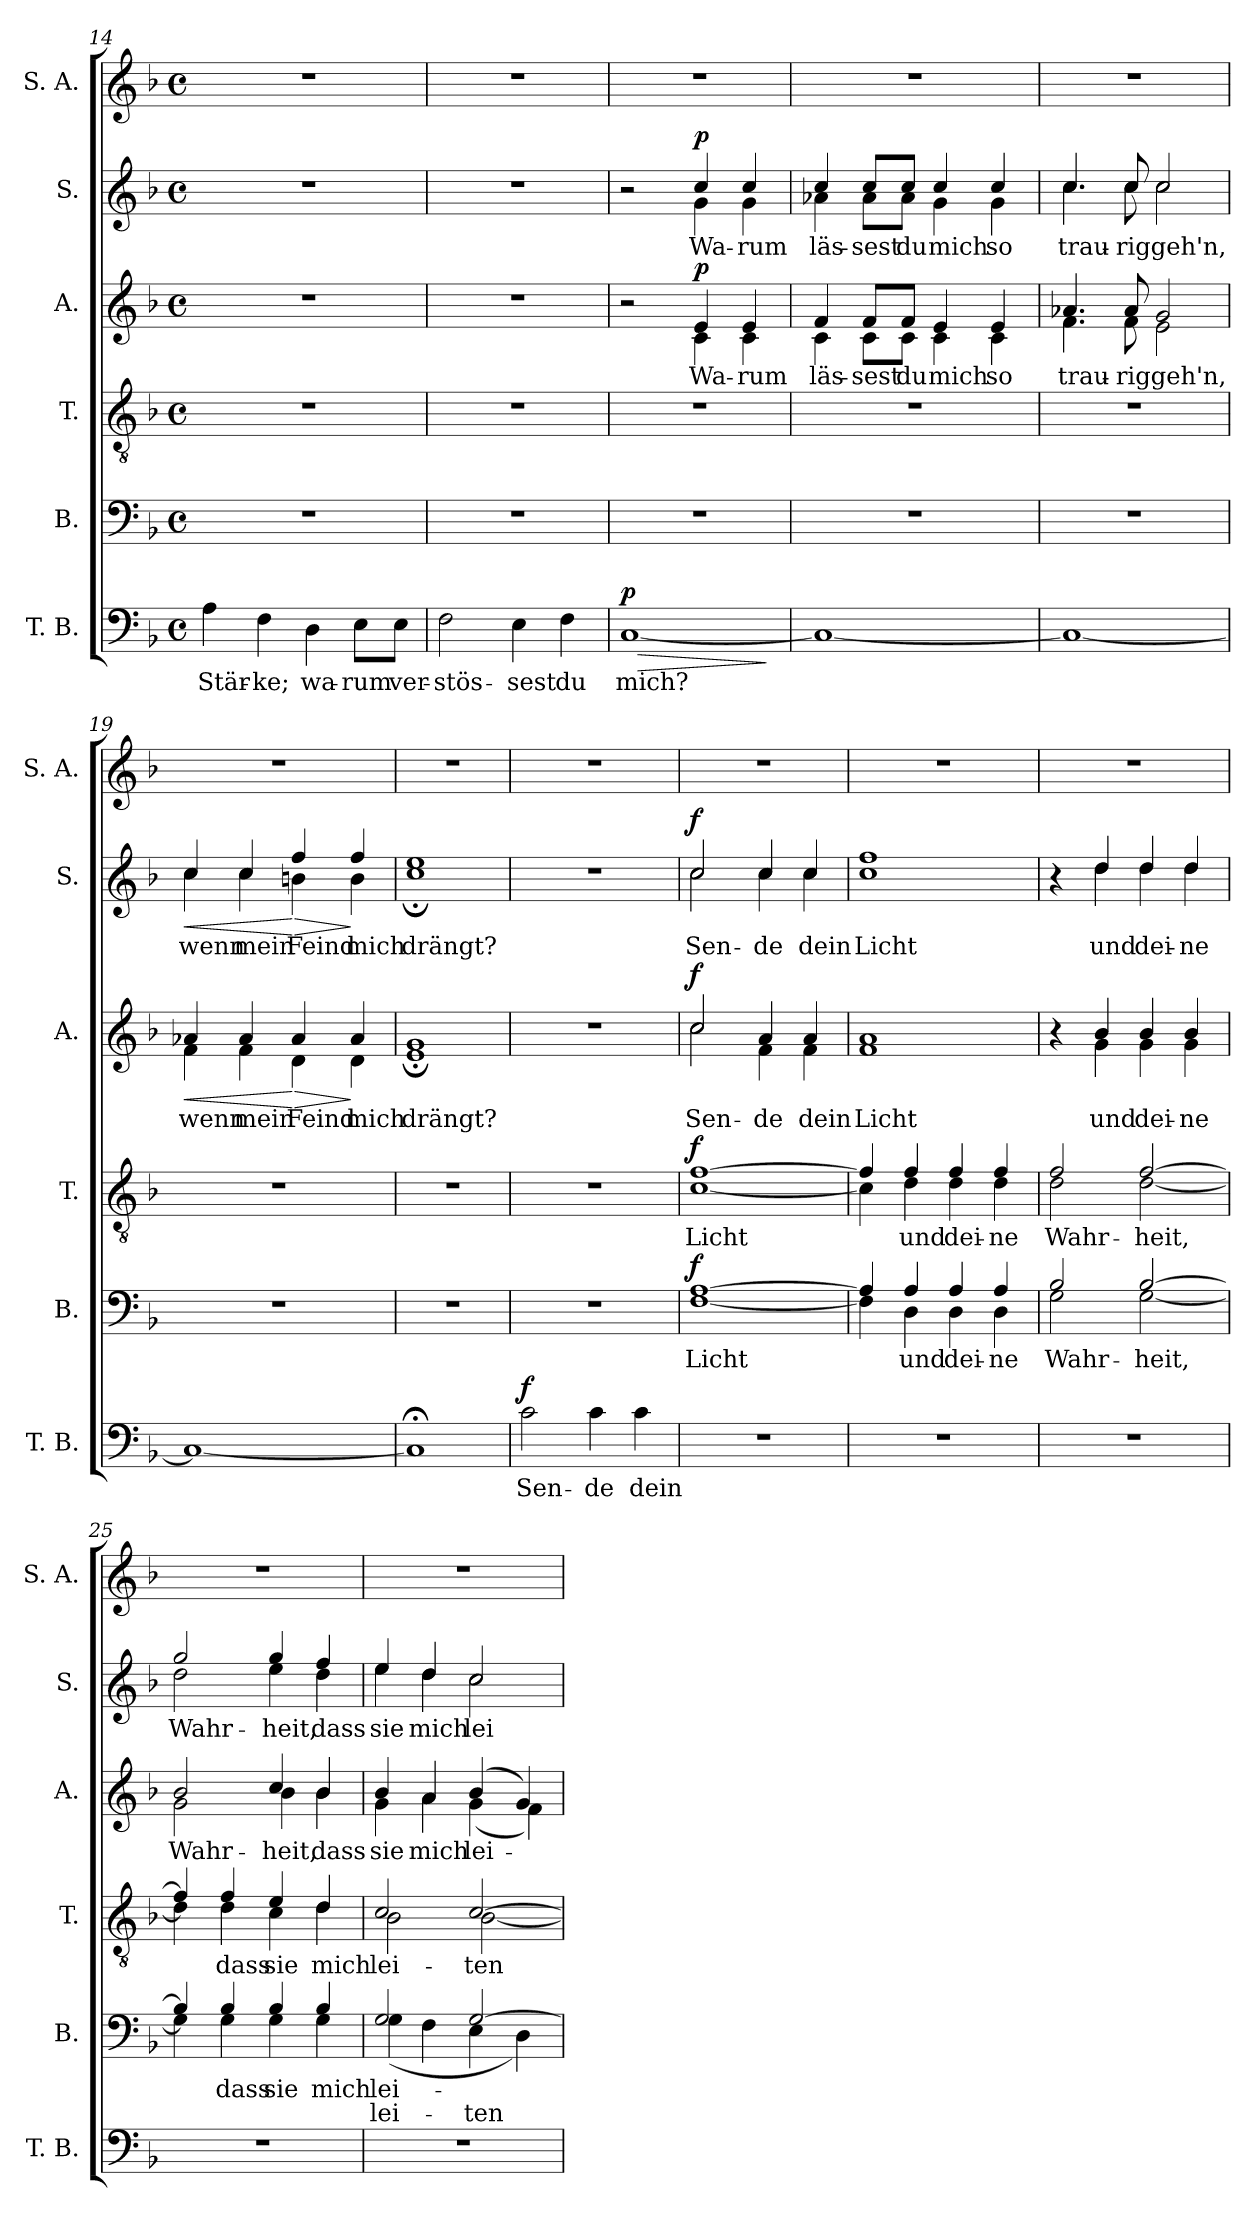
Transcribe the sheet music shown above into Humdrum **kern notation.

**kern	**text	**dynam	**kern	**text	**text	**dynam	**kern	**text	**dynam	**kern	**text	**dynam	**kern	**text	**dynam	**kern
*part6	*part6	*part6	*part5	*part5	*part5	*part5	*part4	*part4	*part4	*part3	*part3	*part3	*part2	*part2	*part2	*part1
*staff6	*staff6	*staff6	*staff5	*staff5	*staff5	*staff5	*staff4	*staff4	*staff4	*staff3	*staff3	*staff3	*staff2	*staff2	*staff2	*staff1
*I"T. B.	*	*	*I"B.	*	*	*	*I"T.	*	*	*I"A.	*	*	*I"S.	*	*	*I"S. A.
*I'T. B.	*	*	*I'B.	*	*	*	*I'T.	*	*	*I'A.	*	*	*I'S.	*	*	*I'S. A.
*clefF4	*	*	*clefF4	*	*	*	*clefGv2	*	*	*clefG2	*	*	*clefG2	*	*	*clefG2
*k[b-]	*	*	*k[b-]	*	*	*	*k[b-]	*	*	*k[b-]	*	*	*k[b-]	*	*	*k[b-]
*d:	*	*	*d:	*	*	*	*d:	*	*	*d:	*	*	*d:	*	*	*d:
*M4/4	*	*	*M4/4	*	*	*	*M4/4	*	*	*M4/4	*	*	*M4/4	*	*	*M4/4
*met(c)	*	*	*met(c)	*	*	*	*met(c)	*	*	*met(c)	*	*	*met(c)	*	*	*met(c)
=14	=14	=14	=14	=14	=14	=14	=14	=14	=14	=14	=14	=14	=14	=14	=14	=14
!	!LO:LY:b	!	!	!	!	!	!	!	!	!	!	!	!	!	!	!
4A\	Stär-	.	1r	.	.	.	1r	.	.	1r	.	.	1r	.	.	1r
!	!LO:LY:b	!	!	!	!	!	!	!	!	!	!	!	!	!	!	!
4F\	-ke;	.	.	.	.	.	.	.	.	.	.	.	.	.	.	.
!	!LO:LY:b	!	!	!	!	!	!	!	!	!	!	!	!	!	!	!
4D\	wa-	.	.	.	.	.	.	.	.	.	.	.	.	.	.	.
!	!LO:LY:b	!	!	!	!	!	!	!	!	!	!	!	!	!	!	!
8E\L	-rum	.	.	.	.	.	.	.	.	.	.	.	.	.	.	.
!	!LO:LY:b	!	!	!	!	!	!	!	!	!	!	!	!	!	!	!
8E\J	ver-	.	.	.	.	.	.	.	.	.	.	.	.	.	.	.
=15	=15	=15	=15	=15	=15	=15	=15	=15	=15	=15	=15	=15	=15	=15	=15	=15
!	!LO:LY:b	!	!	!	!	!	!	!	!	!	!	!	!	!	!	!
2F\	-stös-	.	1r	.	.	.	1r	.	.	1r	.	.	1r	.	.	1r
!	!LO:LY:b	!	!	!	!	!	!	!	!	!	!	!	!	!	!	!
4E\	-sest	.	.	.	.	.	.	.	.	.	.	.	.	.	.	.
!	!LO:LY:b	!	!	!	!	!	!	!	!	!	!	!	!	!	!	!
4F\	du	.	.	.	.	.	.	.	.	.	.	.	.	.	.	.
!!LO:LB:g=z
=16	=16	=16	=16	=16	=16	=16	=16	=16	=16	=16	=16	=16	=16	=16	=16	=16
!	!LO:LY:b	!LO:HP:b	!	!	!	!	!	!	!	!	!	!	!	!	!	!
*	*	*	*	*	*	*	*	*	*	*^	*	*	*^	*	*	*
!	!	!LO:DY:n=1:a	!	!	!	!	!	!	!	!	!	!	!	!	!	!	!	!
[1C	mich?	> p	1r	.	.	.	1r	.	.	2r	2ryy	.	.	2r	2ryy	.	.	1r
!	!	!	!	!	!	!	!	!	!	!	!	!LO:LY:b	!LO:DY:a	!	!	!LO:LY:b	!LO:DY:a	!
.	.	.	.	.	.	.	.	.	.	4e/	4c\	Wa-	p	4cc/	4g\	Wa-	p	.
!	!	!	!	!	!	!	!	!	!	!	!	!LO:LY:b	!	!	!	!LO:LY:b	!	!
.	.	.	.	.	.	.	.	.	.	4e/	4c\	-rum	.	4cc/	4g\	-rum	.	.
*	*	*	*	*	*	*	*	*	*	*v	*v	*	*	*	*	*	*	*
*	*	*	*	*	*	*	*	*	*	*	*	*	*v	*v	*	*	*
.	.	]	.	.	.	.	.	.	.	.	.	.	.	.	.	.
=17	=17	=17	=17	=17	=17	=17	=17	=17	=17	=17	=17	=17	=17	=17	=17	=17
!	!	!	!	!	!	!	!	!	!	!	!LO:LY:b	!	!	!LO:LY:b	!	!
*	*	*	*	*	*	*	*	*	*	*^	*	*	*^	*	*	*
1C_	.	.	1r	.	.	.	1r	.	.	4f/	4c\	läs-	.	4cc/	4a-X\	läs-	.	1r
!	!	!	!	!	!	!	!	!	!	!	!	!LO:LY:b	!	!	!	!LO:LY:b	!	!
.	.	.	.	.	.	.	.	.	.	8f/L	8c\L	-sest	.	8cc/L	8a-\L	-sest	.	.
!	!	!	!	!	!	!	!	!	!	!	!	!LO:LY:b	!	!	!	!LO:LY:b	!	!
.	.	.	.	.	.	.	.	.	.	8f/J	8c\J	du	.	8cc/J	8a-\J	du	.	.
!	!	!	!	!	!	!	!	!	!	!	!	!LO:LY:b	!	!	!	!LO:LY:b	!	!
.	.	.	.	.	.	.	.	.	.	4e/	4c\	mich	.	4cc/	4g\	mich	.	.
!	!	!	!	!	!	!	!	!	!	!	!	!LO:LY:b	!	!	!	!LO:LY:b	!	!
.	.	.	.	.	.	.	.	.	.	4e/	4c\	so	.	4cc/	4g\	so	.	.
=18	=18	=18	=18	=18	=18	=18	=18	=18	=18	=18	=18	=18	=18	=18	=18	=18	=18	=18
!	!	!	!	!	!	!	!	!	!	!	!	!LO:LY:b	!	!	!	!LO:LY:b	!	!
1C_	.	.	1r	.	.	.	1r	.	.	4.a-X/	4.f\	trau-	.	4.cc/	4.cc\	trau-	.	1r
!	!	!	!	!	!	!	!	!	!	!	!	!LO:LY:b	!	!	!	!LO:LY:b	!	!
.	.	.	.	.	.	.	.	.	.	8a-/	8f\	-rig	.	8cc/	8cc\	-rig	.	.
!	!	!	!	!	!	!	!	!	!	!	!	!LO:LY:b	!	!	!	!LO:LY:b	!	!
.	.	.	.	.	.	.	.	.	.	2g/	2e\	geh'n,	.	2cc/	2cc\	geh'n,	.	.
=19	=19	=19	=19	=19	=19	=19	=19	=19	=19	=19	=19	=19	=19	=19	=19	=19	=19	=19
!	!	!	!	!	!	!	!	!	!	!	!	!LO:LY:b	!LO:HP:b	!	!	!LO:LY:b	!LO:HP:b	!
1C_	.	.	1r	.	.	.	1r	.	.	4a-X/	4f\	wenn	<	4cc/	4cc\	wenn	<	1r
!	!	!	!	!	!	!	!	!	!	!	!	!LO:LY:b	!	!	!	!LO:LY:b	!	!
.	.	.	.	.	.	.	.	.	.	4a-/	4f\	mein	.	4cc/	4cc\	mein	.	.
!	!	!	!	!	!	!	!	!	!	!	!	!LO:LY:b	!LO:HP:n=1:b	!	!	!LO:LY:b	!LO:HP:n=1:b	!
.	.	.	.	.	.	.	.	.	.	4a-/	4d\	Feind	[ >	4ff/	4bn\	Feind	[ >	.
!	!	!	!	!	!	!	!	!	!	!	!	!LO:LY:b	!	!	!	!LO:LY:b	!	!
.	.	.	.	.	.	.	.	.	.	4a-/	4d\	mich	]	4ff/	4b\	mich	]	.
=20	=20	=20	=20	=20	=20	=20	=20	=20	=20	=20	=20	=20	=20	=20	=20	=20	=20	=20
!	!	!	!	!	!	!	!	!	!	!	!	!LO:LY:b	!	!	!	!LO:LY:b	!	!
1C;<]	.	.	1r	.	.	.	1r	.	.	1g	1e;<	drängt?	.	1ee	1cc;<	drängt?	.	1r
=21	=21	=21	=21	=21	=21	=21	=21	=21	=21	=21	=21	=21	=21	=21	=21	=21	=21	=21
!	!LO:LY:b	!LO:DY:a	!	!	!	!	!	!	!	!	!	!	!	!	!	!	!	!
*	*	*	*	*	*	*	*	*	*	*v	*v	*	*	*	*	*	*	*
*	*	*	*	*	*	*	*	*	*	*	*	*	*v	*v	*	*	*
2c\	Sen-	f	1r	.	.	.	1r	.	.	1r	.	.	1r	.	.	1r
!	!LO:LY:b	!	!	!	!	!	!	!	!	!	!	!	!	!	!	!
4c\	-de	.	.	.	.	.	.	.	.	.	.	.	.	.	.	.
!	!LO:LY:b	!	!	!	!	!	!	!	!	!	!	!	!	!	!	!
4c\	dein	.	.	.	.	.	.	.	.	.	.	.	.	.	.	.
!!LO:PB:g=z
=22	=22	=22	=22	=22	=22	=22	=22	=22	=22	=22	=22	=22	=22	=22	=22	=22
!	!	!	!	!LO:LY:b	!	!LO:DY:a	!	!LO:LY:b	!LO:DY:a	!	!LO:LY:b	!LO:DY:a	!	!LO:LY:b	!LO:DY:a	!
*	*	*	*^	*	*	*	*^	*	*	*^	*	*	*^	*	*	*
1r	.	.	[1A	[1F	Licht	.	f	[1f	[1c	Licht	f	2cc/	2cc\	Sen-	f	2cc/	2cc\	Sen-	f	1r
!	!	!	!	!	!	!	!	!	!	!	!	!	!	!LO:LY:b	!	!	!	!LO:LY:b	!	!
.	.	.	.	.	.	.	.	.	.	.	.	4a/	4f\	-de	.	4cc/	4cc\	-de	.	.
!	!	!	!	!	!	!	!	!	!	!	!	!	!	!LO:LY:b	!	!	!	!LO:LY:b	!	!
.	.	.	.	.	.	.	.	.	.	.	.	4a/	4f\	dein	.	4cc/	4cc\	dein	.	.
=23	=23	=23	=23	=23	=23	=23	=23	=23	=23	=23	=23	=23	=23	=23	=23	=23	=23	=23	=23	=23
!	!	!	!	!	!	!	!	!	!	!	!	!	!	!LO:LY:b	!	!	!	!LO:LY:b	!	!
1r	.	.	4A/]	4F\]	.	.	.	4f/]	4c\]	.	.	1a	1f	Licht	.	1ff	1cc	Licht	.	1r
!	!	!	!	!	!LO:LY:b	!	!	!	!	!LO:LY:b	!	!	!	!	!	!	!	!	!	!
.	.	.	4A/	4D\	und	.	.	4f/	4d\	und	.	.	.	.	.	.	.	.	.	.
!	!	!	!	!	!LO:LY:b	!	!	!	!	!LO:LY:b	!	!	!	!	!	!	!	!	!	!
.	.	.	4A/	4D\	dei-	.	.	4f/	4d\	dei-	.	.	.	.	.	.	.	.	.	.
!	!	!	!	!	!LO:LY:b	!	!	!	!	!LO:LY:b	!	!	!	!	!	!	!	!	!	!
.	.	.	4A/	4D\	-ne	.	.	4f/	4d\	-ne	.	.	.	.	.	.	.	.	.	.
=24	=24	=24	=24	=24	=24	=24	=24	=24	=24	=24	=24	=24	=24	=24	=24	=24	=24	=24	=24	=24
!	!	!	!	!	!LO:LY:b	!	!	!	!	!LO:LY:b	!	!	!	!	!	!	!	!	!	!
1r	.	.	2B-/	2G\	Wahr-	.	.	2f/	2d\	Wahr-	.	4r	4ryy	.	.	4r	4ryy	.	.	1r
!	!	!	!	!	!	!	!	!	!	!	!	!	!	!LO:LY:b	!	!	!	!LO:LY:b	!	!
.	.	.	.	.	.	.	.	.	.	.	.	4b-/	4g\	und	.	4dd/	4dd\	und	.	.
!	!	!	!	!	!LO:LY:b	!	!	!	!	!LO:LY:b	!	!	!	!LO:LY:b	!	!	!	!LO:LY:b	!	!
.	.	.	[2B-/	[2G\	-heit,	.	.	[2f/	[2d\	-heit,	.	4b-/	4g\	dei-	.	4dd/	4dd\	dei-	.	.
!	!	!	!	!	!	!	!	!	!	!	!	!	!	!LO:LY:b	!	!	!	!LO:LY:b	!	!
.	.	.	.	.	.	.	.	.	.	.	.	4b-/	4g\	-ne	.	4dd/	4dd\	-ne	.	.
=25	=25	=25	=25	=25	=25	=25	=25	=25	=25	=25	=25	=25	=25	=25	=25	=25	=25	=25	=25	=25
!	!	!	!	!	!	!	!	!	!	!	!	!	!	!LO:LY:b	!	!	!	!LO:LY:b	!	!
1r	.	.	4B-/]	4G\]	.	.	.	4f/]	4d\]	.	.	2b-/	2g\	Wahr-	.	2gg/	2dd\	Wahr-	.	1r
!	!	!	!	!	!LO:LY:b	!	!	!	!	!LO:LY:b	!	!	!	!	!	!	!	!	!	!
.	.	.	4B-/	4G\	dass	.	.	4f/	4d\	dass	.	.	.	.	.	.	.	.	.	.
!	!	!	!	!	!LO:LY:b	!	!	!	!	!LO:LY:b	!	!	!	!LO:LY:b	!	!	!	!LO:LY:b	!	!
.	.	.	4B-/	4G\	sie	.	.	4e/	4c\	sie	.	4cc/	4b-\	-heit,	.	4gg/	4ee\	-heit,	.	.
!	!	!	!	!	!LO:LY:b	!	!	!	!	!LO:LY:b	!	!	!	!LO:LY:b	!	!	!	!LO:LY:b	!	!
.	.	.	4B-/	4G\	mich	.	.	4d/	4d\	mich	.	4b-/	4b-\	dass	.	4ff/	4dd\	dass	.	.
=26	=26	=26	=26	=26	=26	=26	=26	=26	=26	=26	=26	=26	=26	=26	=26	=26	=26	=26	=26	=26
!	!	!	!	!	!LO:LY:b	!LO:LY:a	!	!	!	!LO:LY:b	!	!	!	!LO:LY:b	!	!	!	!LO:LY:b	!	!
1r	.	.	2G/	(<4G\	lei-	lei-	.	2c/	2B-\	lei-	.	4b-/	4g\	sie	.	4ee/	4ee\	sie	.	1r
!	!	!	!	!	!	!	!	!	!	!	!	!	!	!LO:LY:b	!	!	!	!LO:LY:b	!	!
.	.	.	.	4F\	.	.	.	.	.	.	.	4a/	4a\	mich	.	4dd/	4dd\	mich	.	.
!	!	!	!	!	!	!LO:LY:a	!	!	!	!LO:LY:b	!	!	!	!LO:LY:b	!	!	!	!LO:LY:b	!	!
.	.	.	[2G/	4E\	.	-ten	.	[2c/	[2B-\	-ten	.	(>4b-/	(<4g\	lei-	.	2cc/	2cc\	lei-	.	.
.	.	.	.	4D\)	.	.	.	.	.	.	.	4g/)	4f\)	.	.	.	.	.	.	.
*	*	*	*v	*v	*	*	*	*	*	*	*	*v	*v	*	*	*v	*v	*	*	*
*	*	*	*	*	*	*	*v	*v	*	*	*	*	*	*	*	*	*
=	=	=	=	=	=	=	=	=	=	=	=	=	=	=	=	=
*-	*-	*-	*-	*-	*-	*-	*-	*-	*-	*-	*-	*-	*-	*-	*-	*-
